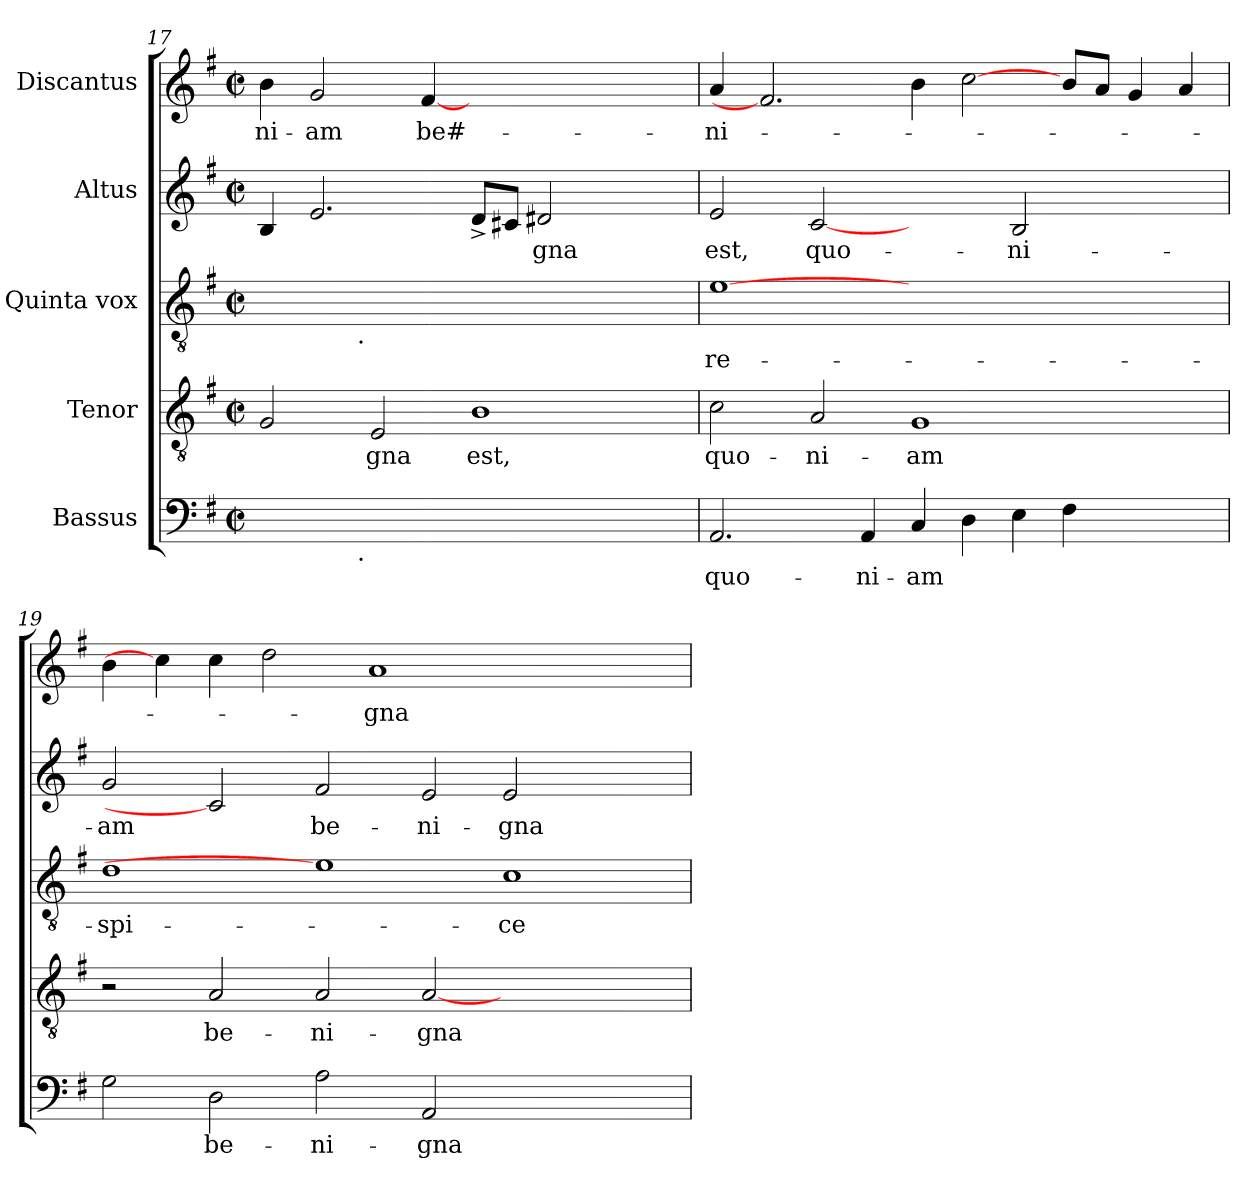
**kern	**text	**kern	**text	**kern	**text	**kern	**text	**kern	**text
*part5	*part5	*part4	*part4	*part3	*part3	*part2	*part2	*part1	*part1
*staff5	*staff5	*staff4	*staff4	*staff3	*staff3	*staff2	*staff2	*staff1	*staff1
*I"Bassus	*	*I"Tenor	*	*I"Quinta vox	*	*I"Altus	*	*I"Discantus	*
*clefF4	*	*clefGv2	*	*clefGv2	*	*clefG2	*	*clefG2	*
*k[f#]	*	*k[f#]	*	*k[f#]	*	*k[f#]	*	*k[f#]	*
*G:	*	*G:	*	*G:	*	*G:	*	*G:	*
*M2/2	*	*M2/2	*	*M2/2	*	*M2/2	*	*M2/2	*
*met(c|)	*	*met(c|)	*	*met(c|)	*	*met(c|)	*	*met(c|)	*
=17	=17	=17	=17	=17	=17	=17	=17	=17	=17
!	!	!	!	!	!	!	!	!	!LO:LY:b:cj
4...ryy	.	2G/	.	4...ryy	.	4B/	.	4b\	-ni-
!	!	!	!	!	!	!	!	!	!LO:LY:b:rj
.	.	.	.	.	.	2.e/	.	2g/	-am
!	!	!	!	!LO:TX:b:t=.	!	!	!	!	!
!LO:TX:b:t=.	!	!	!	!	!	!	!	!	!
1ryy	.	.	.	1ryy	.	.	.	.	.
!	!	!	!LO:LY:b:cj	!	!	!	!	!	!
.	.	2E/	-gna	.	.	.	.	.	.
!	!	!	!	!	!	!	!	!	!LO:LY:b:cj
.	.	.	.	.	.	.	.	[4f#	be#-
!	!	!	!LO:LY:b:cj	!	!	!	!	!	!
.	.	1B	est,	.	.	8d^>/L	.	1ryy	.
.	.	.	.	.	.	8c#/J	.	.	.
!	!	!	!	!	!	!	!LO:LY:b:cj	!	!
.	.	.	.	.	.	2d#X/	-gna	.	.
2ryy	.	.	.	2ryy	.	.	.	.	.
.	.	.	.	.	.	4ryy	.	.	.
32ryy	.	.	.	32ryy	.	.	.	.	.
=18	=18	=18	=18	=18	=18	=18	=18	=18	=18
!	!LO:LY:b:cj	!	!LO:LY:b:cj	!	!LO:LY:b:cj	!	!LO:LY:b:cj	!	!LO:LY:b:cj
2.AA/	quo-	2c\	quo-	[1e	re-	2e/	est,	4a/	-ni-
.	.	.	.	.	.	.	.	2.f#]	.
!	!	!	!LO:LY:b:cj	!	!	!	!LO:LY:b:cj	!	!
.	.	2A/	-ni-	.	.	[2c	quo-	.	.
!	!LO:LY:b:cj	!	!	!	!	!	!	!	!
4AA/	-ni-	.	.	.	.	.	.	.	.
!	!LO:LY:b:rj	!	!LO:LY:b:cj	!	!	!	!	!	!
4C/	-am	1G	-am	1.ryy	.	2ryy	.	4b\	.
4D\	.	.	.	.	.	.	.	[2cc\	.
!	!	!	!	!	!	!	!LO:LY:b:cj	!	!
4E\	.	.	.	.	.	2B/	-ni-	.	.
4F#\	.	.	.	.	.	.	.	8b/L	.
.	.	.	.	.	.	.	.	8a/J	.
2ryy	.	2ryy	.	.	.	2ryy	.	4g/	.
.	.	.	.	.	.	.	.	4a/	.
=19	=19	=19	=19	=19	=19	=19	=19	=19	=19
!	!	!	!	!	!LO:LY:b:cj	!	!LO:LY:b:cj	!	!
2G\	.	2r	.	1d	-spi-	2g/	-am	4b\	.
.	.	.	.	.	.	.	.	4cc\]	.
!	!LO:LY:b:cj	!	!LO:LY:b:cj	!	!	!	!	!	!
2D\	be-	2A/	be-	.	.	2c]	.	4cc\	.
.	.	.	.	.	.	.	.	2dd\	.
!	!LO:LY:b:cj	!	!LO:LY:b:cj	!	!	!	!LO:LY:b:cj	!	!
2A\	-ni-	2A/	-ni-	1e]	.	2f#/	be-	.	.
!	!	!	!	!	!	!	!	!	!LO:LY:b:cj
.	.	.	.	.	.	.	.	1a	-gna
!	!LO:LY:b:cj	!	!LO:LY:b:cj	!	!	!	!LO:LY:b:cj	!	!
2AA/	-gna	[>2A/	-gna	.	.	2e/	-ni-	.	.
!	!	!	!	!	!LO:LY:b:cj	!	!LO:LY:b:cj	!	!
1ryy	.	1ryy	.	1c	-ce	2e/	-gna	.	.
.	.	.	.	.	.	.	.	2.ryy	.
.	.	.	.	.	.	2ryy	.	.	.
=	=	=	=	=	=	=	=	=	=
*-	*-	*-	*-	*-	*-	*-	*-	*-	*-
